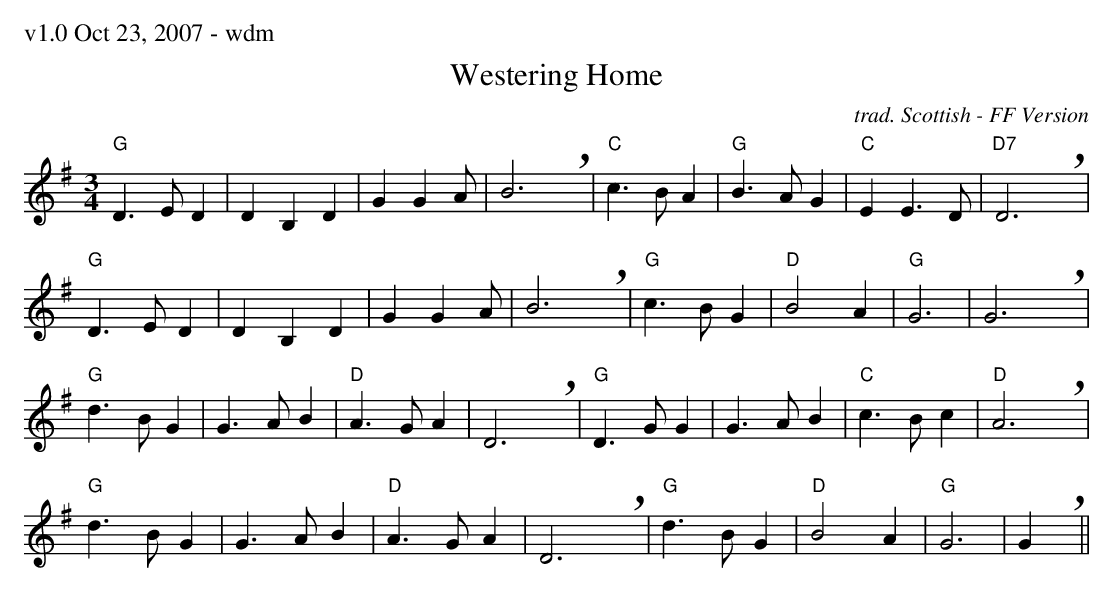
X:1
T:Westering Home
O: trad. Scottish - FF Version
L:1/8
M:3/4
K:G
"G"D3ED2|D2B,2D2|G2G2A|B6 !breath!y|"C"c3BA2|"G"B3AG2|"C"E2E3D|"D7"D6 !breath!y|
"G"D3ED2|D2B,2D2|G2G2A|B6 !breath!y|"G"c3BG2|"D"B4A2 |"G"G6|G6 !breath!y|
"G"d3BG2|G3AB2|"D"A3GA2|D6 !breath!y|"G"D3GG2|G3AB2|"C"c3Bc2|"D"A6 !breath!y|
"G"d3BG2|G3AB2|"D"A3GA2|D6 !breath!y|"G"d3BG2|"D"B4A2|"G"G6|G2 !breath!y||
